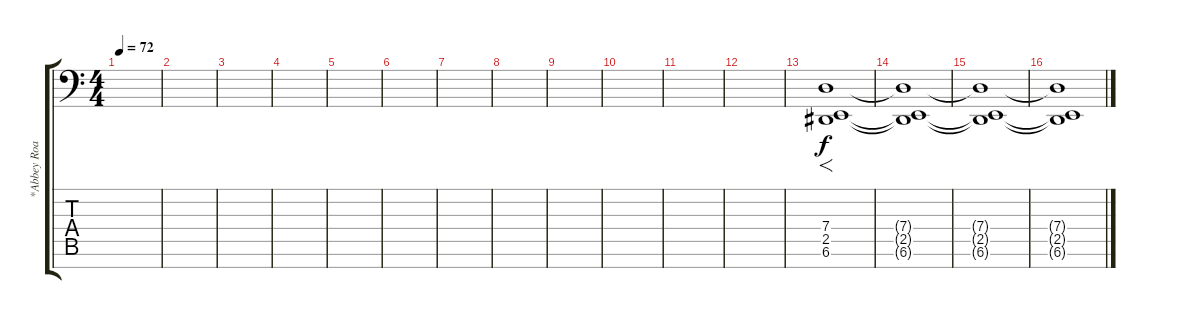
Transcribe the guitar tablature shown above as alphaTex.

\track ("*Abbey Road Orchestra* Brass III" "*Abbey Roa") {instrument trombone}
\staff {score tabs}
\tuning (A3 E3 C3 G2 D2 A1 E1) {hide}
\ts (4 4)
\tempo 72
\clef f4
\ks c
|
|
|
|
|
|
|
|
|
|
|
|
(7.4 2.5 6.6).1{f dy f} |
(7.4{t} 2.5{t} 6.6{t}).1 |
(7.4{t} 2.5{t} 6.6{t}).1 |
(7.4{t} 2.5{t} 6.6{t}).1
